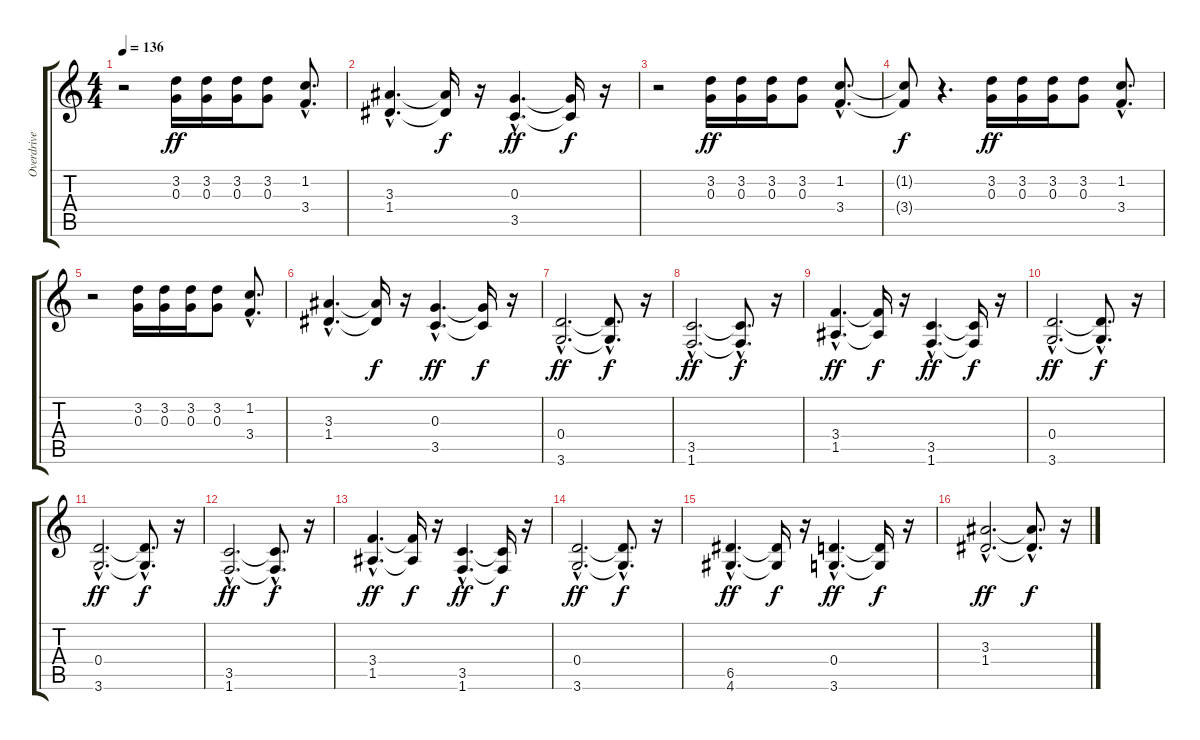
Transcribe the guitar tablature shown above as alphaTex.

\track ("Overdrive guitar -1" "Overdrive ") {instrument distortionguitar}
\staff {score tabs}
\tuning (E4 B3 G3 D3 A2 E2) {hide}
\ts (4 4)
\tempo 136
\clef g2
\ks c
r.2{dy ff} (3.2 0.3).16 (3.2 0.3).16 (3.2 0.3).16 (3.2 0.3).8 (1.2{hac} 3.4{hac}).8{d} |
(3.3{hac} 1.4{hac}).4{d} (3.3{t} 1.4{t}).16{dy f} r.16 (0.3{hac} 3.5{hac}).4{d dy ff} (0.3{t} 3.5{t}).16{dy f} r.16 |
r.2 (3.2 0.3).16{dy ff} (3.2 0.3).16 (3.2 0.3).16 (3.2 0.3).8 (1.2{hac} 3.4{hac}).8{d} |
(1.2{t} 3.4{t}).8{dy f} r.4{d} (3.2 0.3).16{dy ff} (3.2 0.3).16 (3.2 0.3).16 (3.2 0.3).8 (1.2{hac} 3.4{hac}).8{d} |
r.2 (3.2 0.3).16 (3.2 0.3).16 (3.2 0.3).16 (3.2 0.3).8 (1.2{hac} 3.4{hac}).8{d} |
(3.3{hac} 1.4{hac}).4{d} (3.3{t} 1.4{t}).16{dy f} r.16 (0.3{hac} 3.5{hac}).4{d dy ff} (0.3{t} 3.5{t}).16{dy f} r.16 |
(0.4{hac} 3.6{hac}).2{d dy ff} (0.4{hac t} 3.6{hac t}).8{d dy f} r.16 |
(3.5{hac} 1.6{hac}).2{d dy ff} (3.5{hac t} 1.6{hac t}).8{d dy f} r.16 |
(3.4{hac} 1.5{hac}).4{d dy ff} (3.4{t} 1.5{t}).16{dy f} r.16 (3.5{hac} 1.6{hac}).4{d dy ff} (3.5{t} 1.6{t}).16{dy f} r.16 |
(0.4{hac} 3.6{hac}).2{d dy ff} (0.4{hac t} 3.6{hac t}).8{d dy f} r.16 |
(0.4{hac} 3.6{hac}).2{d dy ff} (0.4{hac t} 3.6{hac t}).8{d dy f} r.16 |
(3.5{hac} 1.6{hac}).2{d dy ff} (3.5{hac t} 1.6{hac t}).8{d dy f} r.16 |
(3.4{hac} 1.5{hac}).4{d dy ff} (3.4{t} 1.5{t}).16{dy f} r.16 (3.5{hac} 1.6{hac}).4{d dy ff} (3.5{t} 1.6{t}).16{dy f} r.16 |
(0.4{hac} 3.6{hac}).2{d dy ff} (0.4{hac t} 3.6{hac t}).8{d dy f} r.16 |
(6.5{hac} 4.6{hac}).4{d dy ff} (6.5{t} 4.6{t}).16{dy f} r.16 (0.4{hac} 3.6{hac}).4{d dy ff} (0.4{t} 3.6{t}).16{dy f} r.16 |
(3.3{hac} 1.4{hac}).2{d dy ff} (3.3{hac t} 1.4{hac t}).8{d dy f} r.16
